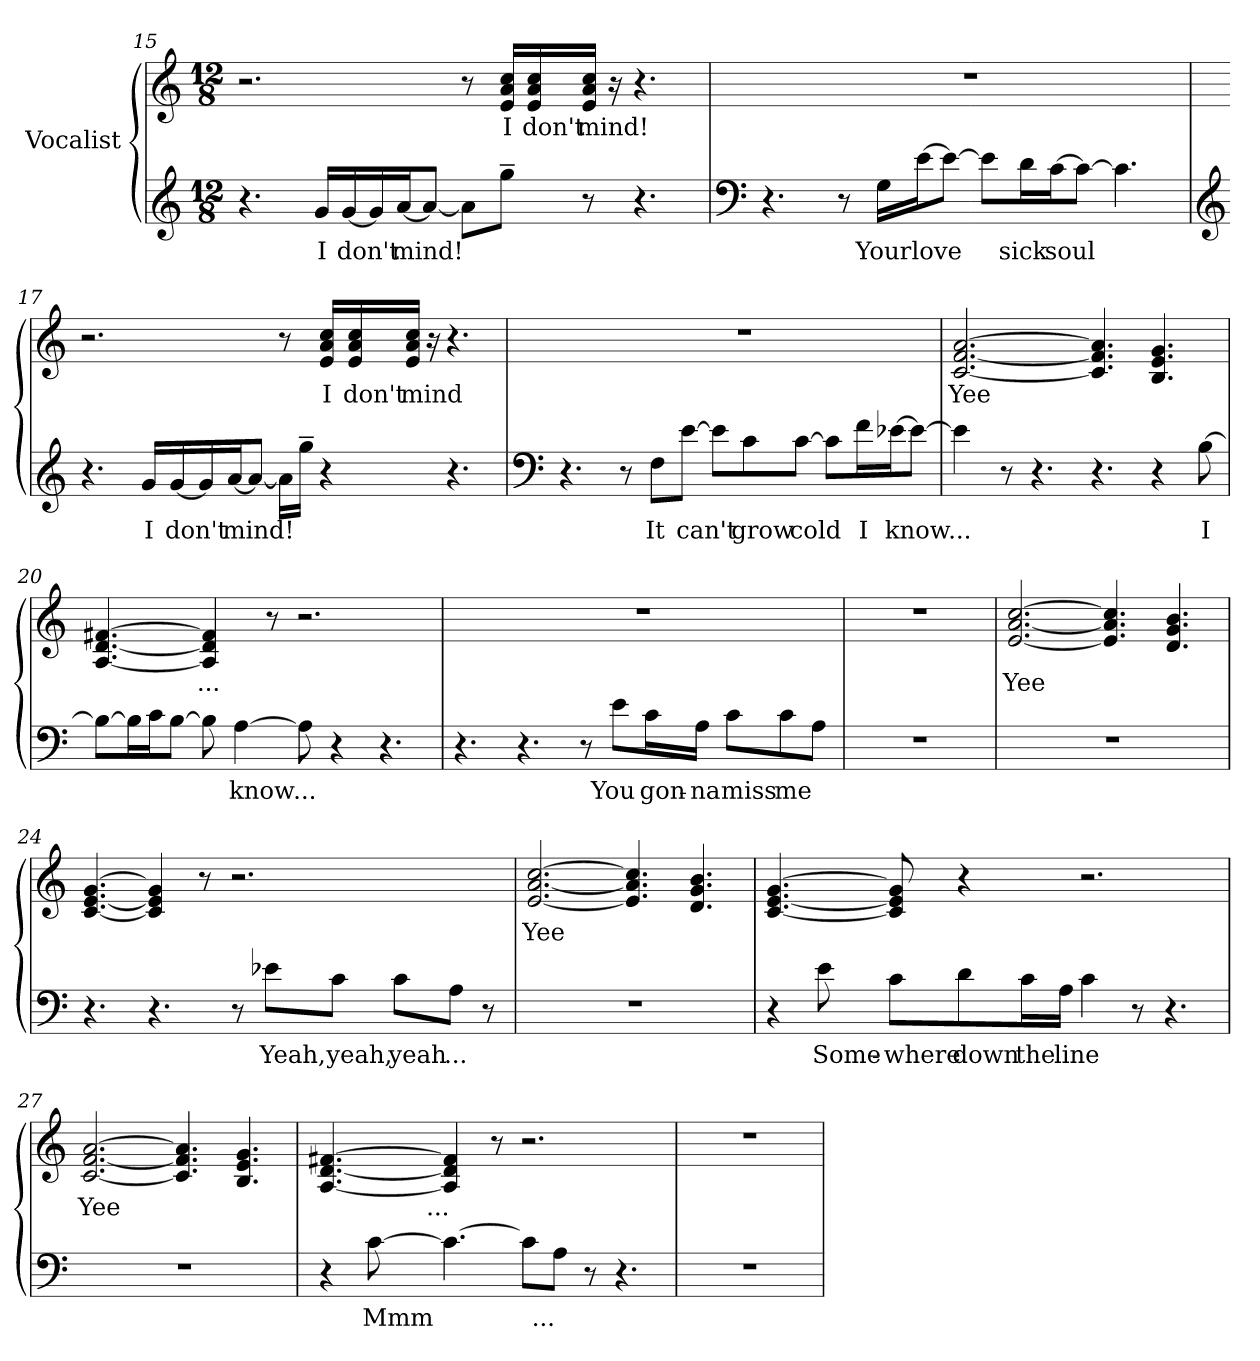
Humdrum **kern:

**kern	**text	**kern	**text
*part1	*part1	*part1	*part1
*staff2	*staff2	*staff1	*staff1
*I"Vocalist	*	*	*
*clefG2	*	*clefG2	*
*M12/8	*	*M12/8	*
=15	=15	=15	=15
4.r	.	2.r	.
16g/LL	I	.	.
[16g/	don't	.	.
16g/]	_	.	.
[16a/J	mind!	.	.
8a/J_	_	.	.
8a\L]	_	8r	.
8gg~\J	_	16e/ 16a/ 16cc/LL	I
.	.	16e/ 16a/ 16cc/	don't
8r	.	16e/ 16a/ 16cc/JJ	mind!
.	.	16r	.
4.r	.	4.r	.
=16	=16	=16	=16
*clefF4	*	*	*
4.r	.	1.r	.
8r	.	.	.
16G\LL	Your	.	.
[16e\J	love	.	.
8e\J_	_	.	.
8e\L]	_	.	.
16d\L	sick	.	.
[16c\J	soul	.	.
8c\J_	_	.	.
4.c]	_	.	.
=17	=17	=17	=17
*clefG2	*	*	*
4.r	.	2.r	.
16g/LL	I	.	.
[16g/	don't	.	.
16g/]	_	.	.
[16a/J	mind!	.	.
8a/J_	_	.	.
16a\LL]	_	8r	.
16gg~\JJ	_	.	.
4r	.	16e/ 16a/ 16cc/LL	I
.	.	16e/ 16a/ 16cc/	don't
.	.	16e/ 16a/ 16cc/JJ	mind
.	.	16r	.
4.r	.	4.r	.
=18	=18	=18	=18
*clefF4	*	*	*
4.r	.	1.r	.
8r	.	.	.
8F\L	It	.	.
[8e\J	can't	.	.
8e\L]	_	.	.
8c\	grow	.	.
[8c\J	cold	.	.
8c\L]	_	.	.
16f\L	I	.	.
[16e-X\J	know	.	.
8e-\J_	_	.	.
=19	=19	=19	=19
4e-]	...	[2.c [2.f [2.a	Yee
8r	.	.	.
4.r	.	.	.
4.r	.	4.c] 4.f] 4.a]	_
4r	.	4.B 4.e 4.g	_
[8B	I	.	.
=20	=20	=20	=20
8B\L_	_	[4.A [4.d [4.f#X	_
16B\L]	_	.	.
16c\J	_	.	.
[8B\J	_	.	.
8B]	_	4A] 4d] 4f#]	...
[4A	know	.	.
.	.	8r	.
8A]	...	2.r	.
4r	.	.	.
4.r	.	.	.
=21	=21	=21	=21
4.r	.	1.r	.
4.r	.	.	.
8r	.	.	.
8e\L	You	.	.
16c\L	gon-	.	.
16A\JJ	-na	.	.
8c\L	miss	.	.
8c\	me	.	.
8A\J	_	.	.
=22	=22	=22	=22
1.r	.	1.r	.
=23	=23	=23	=23
1.r	.	[2.e [2.a [2.cc	Yee
.	.	4.e] 4.a] 4.cc]	_
.	.	4.d 4.g 4.b	_
=24	=24	=24	=24
4.r	.	[4.c [4.e [4.g	_
4.r	.	4c] 4e] 4g]	_
.	.	8r	.
8r	.	2.r	.
8e-X\L	Yeah,	.	.
8c\J	yeah,	.	.
8c\L	yeah	.	.
8A\J	...	.	.
8r	.	.	.
=25	=25	=25	=25
1.r	.	[2.e [2.a [2.cc	Yee
.	.	4.e] 4.a] 4.cc]	_
.	.	4.d 4.g 4.b	_
=26	=26	=26	=26
4r	.	[4.c [4.e [4.g	_
8e	Some-	.	.
8c\L	-where	8c] 8e] 8g]	_
8d\	down	4r	.
16c\L	the	.	.
16A\JJ	line	.	.
4c	_	2.r	.
8r	.	.	.
4.r	.	.	.
=27	=27	=27	=27
1.r	.	[2.c [2.f [2.a	Yee
.	.	4.c] 4.f] 4.a]	_
.	.	4.B 4.e 4.g	_
=28	=28	=28	=28
4r	.	[4.A [4.d [4.f#X	_
[8c	Mmm	.	.
4.c_	_	4A] 4d] 4f#]	...
.	.	8r	.
8c\L]	_	2.r	.
8A\J	...	.	.
8r	.	.	.
4.r	.	.	.
=29	=29	=29	=29
1.r	.	1.r	.
=	=	=	=
*-	*-	*-	*-
